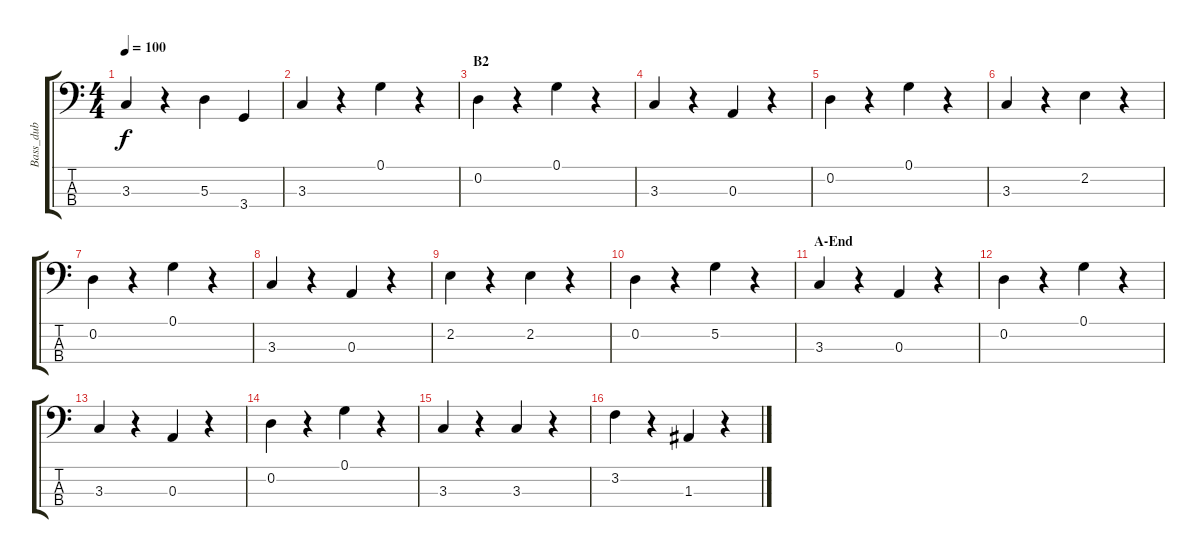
\track ("Bass_dub" "Bass_dub") {instrument electricguitarmuted}
\staff {score tabs}
\tuning (G2 D2 A1 E1) {hide}
\ts (4 4)
\tempo 100
\clef f4
\ks c
3.3.4{dy f} r.4 5.3.4 3.4.4 |
3.3.4 r.4 0.1.4 r.4 |
\section ("" "B2")
0.2.4 r.4 0.1.4 r.4 |
3.3.4 r.4 0.3.4 r.4 |
0.2.4 r.4 0.1.4 r.4 |
3.3.4 r.4 2.2.4 r.4 |
0.2.4 r.4 0.1.4 r.4 |
3.3.4 r.4 0.3.4 r.4 |
2.2.4 r.4 2.2.4 r.4 |
0.2.4 r.4 5.2.4 r.4 |
\section ("" "A-End")
3.3.4 r.4 0.3.4 r.4 |
0.2.4 r.4 0.1.4 r.4 |
3.3.4 r.4 0.3.4 r.4 |
0.2.4 r.4 0.1.4 r.4 |
3.3.4 r.4 3.3.4 r.4 |
3.2.4 r.4 1.3.4 r.4
